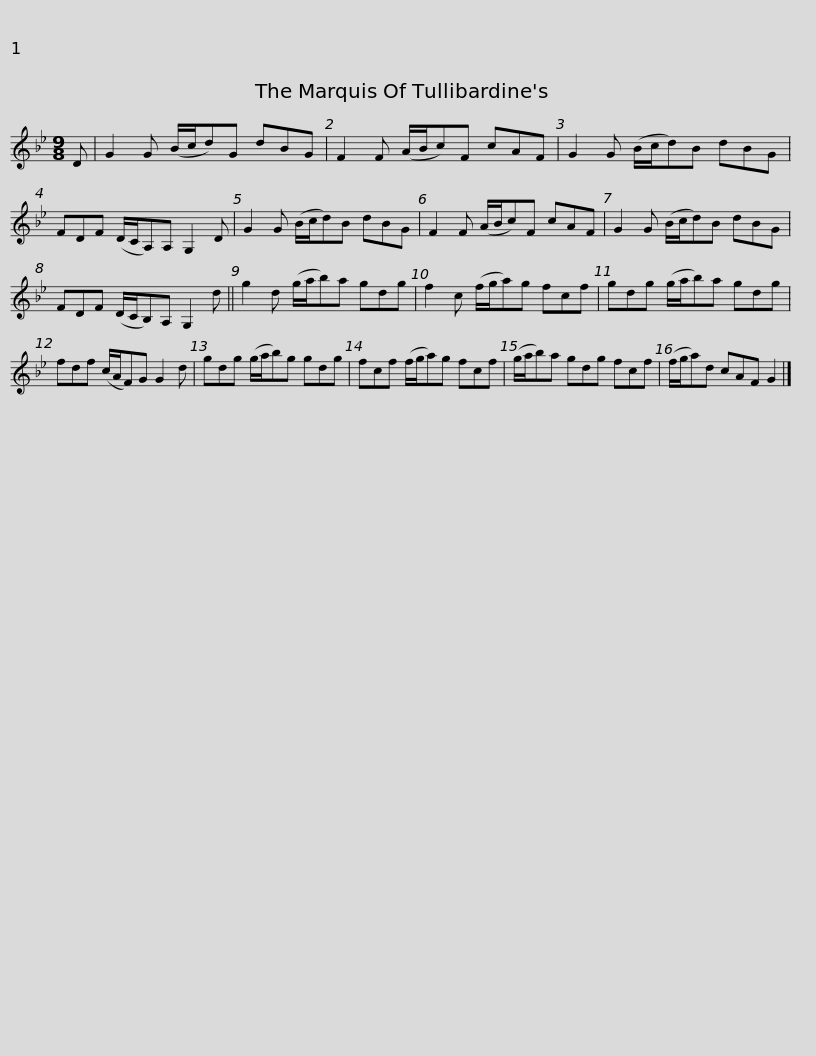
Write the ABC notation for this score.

X:1
L:1/8
M:9/8
I:linebreak $
K:Gmin
V:1 treble
V:1
 D | G2 G (B/c/d)G dBG | F2 F (A/B/c)F cAF | G2 G (B/c/d)B dBG | FDF (D/C/A,)A, G,2 D |$ %5
 G2 G (B/c/d)B dBG | F2 F (A/B/c)F cAF | G2 G (B/c/d)B dBG | FDF (D/C/B,)A, G,2 d ||$ g2 d (g/a/b)a gdg | %10
 f2 c (f/g/a)g fcf | gdg (g/a/b)a gdg | fdf (c/A/F)G G2 d |$ gdg (g/a/b)g gdg | fcf (f/g/a)g fcf | %15
 (g/a/b)a gdg fcf | (f/g/a)d cAF G2 |] %17
